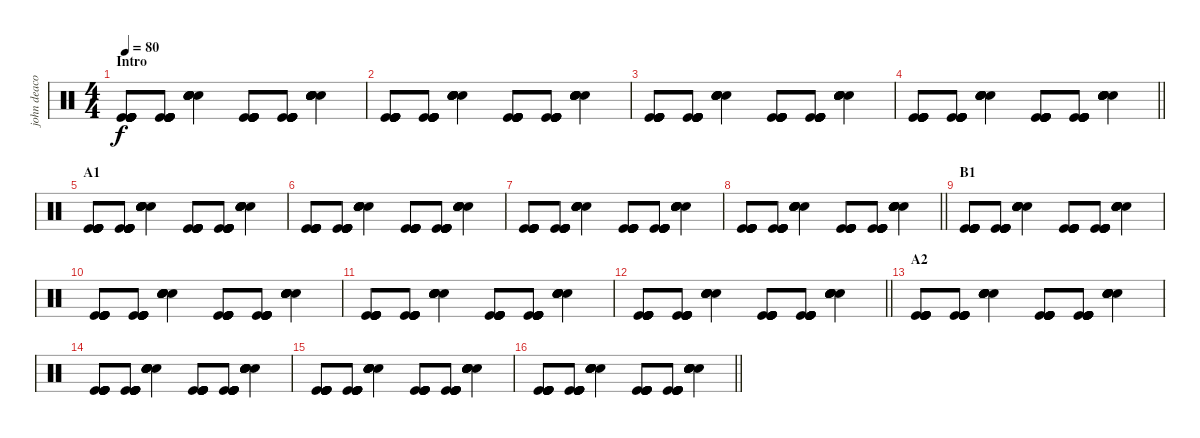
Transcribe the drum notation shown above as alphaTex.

\track ("john deacon hands" "john deaco") {instrument percussion}
\staff {score}
\articulation defaults
\ts (4 4)
\section ("" "Intro")
\tempo 80
\clef neutral
\ks c
("Kick (hit)" "Kick (hit)" "Kick (hit)" "Kick (hit)" "Kick (hit)" "Kick (hit)").8{dy f} ("Kick (hit)" "Kick (hit)" "Kick (hit)" "Kick (hit)" "Kick (hit)" "Kick (hit)").8 ("Hand Clap (hit)" "Hand Clap (hit)" "Hand Clap (hit)" "Hand Clap (hit)" "Hand Clap (hit)" "Hand Clap (hit)").4 ("Kick (hit)" "Kick (hit)" "Kick (hit)" "Kick (hit)" "Kick (hit)" "Kick (hit)").8 ("Kick (hit)" "Kick (hit)" "Kick (hit)" "Kick (hit)" "Kick (hit)" "Kick (hit)").8 ("Hand Clap (hit)" "Hand Clap (hit)" "Hand Clap (hit)" "Hand Clap (hit)" "Hand Clap (hit)" "Hand Clap (hit)").4 |
("Kick (hit)" "Kick (hit)" "Kick (hit)" "Kick (hit)" "Kick (hit)" "Kick (hit)").8 ("Kick (hit)" "Kick (hit)" "Kick (hit)" "Kick (hit)" "Kick (hit)" "Kick (hit)").8 ("Hand Clap (hit)" "Hand Clap (hit)" "Hand Clap (hit)" "Hand Clap (hit)" "Hand Clap (hit)" "Hand Clap (hit)").4 ("Kick (hit)" "Kick (hit)" "Kick (hit)" "Kick (hit)" "Kick (hit)" "Kick (hit)").8 ("Kick (hit)" "Kick (hit)" "Kick (hit)" "Kick (hit)" "Kick (hit)" "Kick (hit)").8 ("Hand Clap (hit)" "Hand Clap (hit)" "Hand Clap (hit)" "Hand Clap (hit)" "Hand Clap (hit)" "Hand Clap (hit)").4 |
("Kick (hit)" "Kick (hit)" "Kick (hit)" "Kick (hit)" "Kick (hit)" "Kick (hit)").8 ("Kick (hit)" "Kick (hit)" "Kick (hit)" "Kick (hit)" "Kick (hit)" "Kick (hit)").8 ("Hand Clap (hit)" "Hand Clap (hit)" "Hand Clap (hit)" "Hand Clap (hit)" "Hand Clap (hit)" "Hand Clap (hit)").4 ("Kick (hit)" "Kick (hit)" "Kick (hit)" "Kick (hit)" "Kick (hit)" "Kick (hit)").8 ("Kick (hit)" "Kick (hit)" "Kick (hit)" "Kick (hit)" "Kick (hit)" "Kick (hit)").8 ("Hand Clap (hit)" "Hand Clap (hit)" "Hand Clap (hit)" "Hand Clap (hit)" "Hand Clap (hit)" "Hand Clap (hit)").4 |
\barLineRight lightlight
("Kick (hit)" "Kick (hit)" "Kick (hit)" "Kick (hit)" "Kick (hit)" "Kick (hit)").8 ("Kick (hit)" "Kick (hit)" "Kick (hit)" "Kick (hit)" "Kick (hit)" "Kick (hit)").8 ("Hand Clap (hit)" "Hand Clap (hit)" "Hand Clap (hit)" "Hand Clap (hit)" "Hand Clap (hit)" "Hand Clap (hit)").4 ("Kick (hit)" "Kick (hit)" "Kick (hit)" "Kick (hit)" "Kick (hit)" "Kick (hit)").8 ("Kick (hit)" "Kick (hit)" "Kick (hit)" "Kick (hit)" "Kick (hit)" "Kick (hit)").8 ("Hand Clap (hit)" "Hand Clap (hit)" "Hand Clap (hit)" "Hand Clap (hit)" "Hand Clap (hit)" "Hand Clap (hit)").4 |
\section ("" "A1")
("Kick (hit)" "Kick (hit)" "Kick (hit)" "Kick (hit)" "Kick (hit)" "Kick (hit)").8 ("Kick (hit)" "Kick (hit)" "Kick (hit)" "Kick (hit)" "Kick (hit)" "Kick (hit)").8 ("Hand Clap (hit)" "Hand Clap (hit)" "Hand Clap (hit)" "Hand Clap (hit)" "Hand Clap (hit)" "Hand Clap (hit)").4 ("Kick (hit)" "Kick (hit)" "Kick (hit)" "Kick (hit)" "Kick (hit)" "Kick (hit)").8 ("Kick (hit)" "Kick (hit)" "Kick (hit)" "Kick (hit)" "Kick (hit)" "Kick (hit)").8 ("Hand Clap (hit)" "Hand Clap (hit)" "Hand Clap (hit)" "Hand Clap (hit)" "Hand Clap (hit)" "Hand Clap (hit)").4 |
("Kick (hit)" "Kick (hit)" "Kick (hit)" "Kick (hit)" "Kick (hit)" "Kick (hit)").8 ("Kick (hit)" "Kick (hit)" "Kick (hit)" "Kick (hit)" "Kick (hit)" "Kick (hit)").8 ("Hand Clap (hit)" "Hand Clap (hit)" "Hand Clap (hit)" "Hand Clap (hit)" "Hand Clap (hit)" "Hand Clap (hit)").4 ("Kick (hit)" "Kick (hit)" "Kick (hit)" "Kick (hit)" "Kick (hit)" "Kick (hit)").8 ("Kick (hit)" "Kick (hit)" "Kick (hit)" "Kick (hit)" "Kick (hit)" "Kick (hit)").8 ("Hand Clap (hit)" "Hand Clap (hit)" "Hand Clap (hit)" "Hand Clap (hit)" "Hand Clap (hit)" "Hand Clap (hit)").4 |
("Kick (hit)" "Kick (hit)" "Kick (hit)" "Kick (hit)" "Kick (hit)" "Kick (hit)").8 ("Kick (hit)" "Kick (hit)" "Kick (hit)" "Kick (hit)" "Kick (hit)" "Kick (hit)").8 ("Hand Clap (hit)" "Hand Clap (hit)" "Hand Clap (hit)" "Hand Clap (hit)" "Hand Clap (hit)" "Hand Clap (hit)").4 ("Kick (hit)" "Kick (hit)" "Kick (hit)" "Kick (hit)" "Kick (hit)" "Kick (hit)").8 ("Kick (hit)" "Kick (hit)" "Kick (hit)" "Kick (hit)" "Kick (hit)" "Kick (hit)").8 ("Hand Clap (hit)" "Hand Clap (hit)" "Hand Clap (hit)" "Hand Clap (hit)" "Hand Clap (hit)" "Hand Clap (hit)").4 |
\barLineRight lightlight
("Kick (hit)" "Kick (hit)" "Kick (hit)" "Kick (hit)" "Kick (hit)" "Kick (hit)").8 ("Kick (hit)" "Kick (hit)" "Kick (hit)" "Kick (hit)" "Kick (hit)" "Kick (hit)").8 ("Hand Clap (hit)" "Hand Clap (hit)" "Hand Clap (hit)" "Hand Clap (hit)" "Hand Clap (hit)" "Hand Clap (hit)").4 ("Kick (hit)" "Kick (hit)" "Kick (hit)" "Kick (hit)" "Kick (hit)" "Kick (hit)").8 ("Kick (hit)" "Kick (hit)" "Kick (hit)" "Kick (hit)" "Kick (hit)" "Kick (hit)").8 ("Hand Clap (hit)" "Hand Clap (hit)" "Hand Clap (hit)" "Hand Clap (hit)" "Hand Clap (hit)" "Hand Clap (hit)").4 |
\section ("" "B1")
("Kick (hit)" "Kick (hit)" "Kick (hit)" "Kick (hit)" "Kick (hit)" "Kick (hit)").8 ("Kick (hit)" "Kick (hit)" "Kick (hit)" "Kick (hit)" "Kick (hit)" "Kick (hit)").8 ("Hand Clap (hit)" "Hand Clap (hit)" "Hand Clap (hit)" "Hand Clap (hit)" "Hand Clap (hit)" "Hand Clap (hit)").4 ("Kick (hit)" "Kick (hit)" "Kick (hit)" "Kick (hit)" "Kick (hit)" "Kick (hit)").8 ("Kick (hit)" "Kick (hit)" "Kick (hit)" "Kick (hit)" "Kick (hit)" "Kick (hit)").8 ("Hand Clap (hit)" "Hand Clap (hit)" "Hand Clap (hit)" "Hand Clap (hit)" "Hand Clap (hit)" "Hand Clap (hit)").4 |
("Kick (hit)" "Kick (hit)" "Kick (hit)" "Kick (hit)" "Kick (hit)" "Kick (hit)").8 ("Kick (hit)" "Kick (hit)" "Kick (hit)" "Kick (hit)" "Kick (hit)" "Kick (hit)").8 ("Hand Clap (hit)" "Hand Clap (hit)" "Hand Clap (hit)" "Hand Clap (hit)" "Hand Clap (hit)" "Hand Clap (hit)").4 ("Kick (hit)" "Kick (hit)" "Kick (hit)" "Kick (hit)" "Kick (hit)" "Kick (hit)").8 ("Kick (hit)" "Kick (hit)" "Kick (hit)" "Kick (hit)" "Kick (hit)" "Kick (hit)").8 ("Hand Clap (hit)" "Hand Clap (hit)" "Hand Clap (hit)" "Hand Clap (hit)" "Hand Clap (hit)" "Hand Clap (hit)").4 |
("Kick (hit)" "Kick (hit)" "Kick (hit)" "Kick (hit)" "Kick (hit)" "Kick (hit)").8 ("Kick (hit)" "Kick (hit)" "Kick (hit)" "Kick (hit)" "Kick (hit)" "Kick (hit)").8 ("Hand Clap (hit)" "Hand Clap (hit)" "Hand Clap (hit)" "Hand Clap (hit)" "Hand Clap (hit)" "Hand Clap (hit)").4 ("Kick (hit)" "Kick (hit)" "Kick (hit)" "Kick (hit)" "Kick (hit)" "Kick (hit)").8 ("Kick (hit)" "Kick (hit)" "Kick (hit)" "Kick (hit)" "Kick (hit)" "Kick (hit)").8 ("Hand Clap (hit)" "Hand Clap (hit)" "Hand Clap (hit)" "Hand Clap (hit)" "Hand Clap (hit)" "Hand Clap (hit)").4 |
\barLineRight lightlight
("Kick (hit)" "Kick (hit)" "Kick (hit)" "Kick (hit)" "Kick (hit)" "Kick (hit)").8 ("Kick (hit)" "Kick (hit)" "Kick (hit)" "Kick (hit)" "Kick (hit)" "Kick (hit)").8 ("Hand Clap (hit)" "Hand Clap (hit)" "Hand Clap (hit)" "Hand Clap (hit)" "Hand Clap (hit)" "Hand Clap (hit)").4 ("Kick (hit)" "Kick (hit)" "Kick (hit)" "Kick (hit)" "Kick (hit)" "Kick (hit)").8 ("Kick (hit)" "Kick (hit)" "Kick (hit)" "Kick (hit)" "Kick (hit)" "Kick (hit)").8 ("Hand Clap (hit)" "Hand Clap (hit)" "Hand Clap (hit)" "Hand Clap (hit)" "Hand Clap (hit)" "Hand Clap (hit)").4 |
\section ("" "A2")
("Kick (hit)" "Kick (hit)" "Kick (hit)" "Kick (hit)" "Kick (hit)" "Kick (hit)").8 ("Kick (hit)" "Kick (hit)" "Kick (hit)" "Kick (hit)" "Kick (hit)" "Kick (hit)").8 ("Hand Clap (hit)" "Hand Clap (hit)" "Hand Clap (hit)" "Hand Clap (hit)" "Hand Clap (hit)" "Hand Clap (hit)").4 ("Kick (hit)" "Kick (hit)" "Kick (hit)" "Kick (hit)" "Kick (hit)" "Kick (hit)").8 ("Kick (hit)" "Kick (hit)" "Kick (hit)" "Kick (hit)" "Kick (hit)" "Kick (hit)").8 ("Hand Clap (hit)" "Hand Clap (hit)" "Hand Clap (hit)" "Hand Clap (hit)" "Hand Clap (hit)" "Hand Clap (hit)").4 |
("Kick (hit)" "Kick (hit)" "Kick (hit)" "Kick (hit)" "Kick (hit)" "Kick (hit)").8 ("Kick (hit)" "Kick (hit)" "Kick (hit)" "Kick (hit)" "Kick (hit)" "Kick (hit)").8 ("Hand Clap (hit)" "Hand Clap (hit)" "Hand Clap (hit)" "Hand Clap (hit)" "Hand Clap (hit)" "Hand Clap (hit)").4 ("Kick (hit)" "Kick (hit)" "Kick (hit)" "Kick (hit)" "Kick (hit)" "Kick (hit)").8 ("Kick (hit)" "Kick (hit)" "Kick (hit)" "Kick (hit)" "Kick (hit)" "Kick (hit)").8 ("Hand Clap (hit)" "Hand Clap (hit)" "Hand Clap (hit)" "Hand Clap (hit)" "Hand Clap (hit)" "Hand Clap (hit)").4 |
("Kick (hit)" "Kick (hit)" "Kick (hit)" "Kick (hit)" "Kick (hit)" "Kick (hit)").8 ("Kick (hit)" "Kick (hit)" "Kick (hit)" "Kick (hit)" "Kick (hit)" "Kick (hit)").8 ("Hand Clap (hit)" "Hand Clap (hit)" "Hand Clap (hit)" "Hand Clap (hit)" "Hand Clap (hit)" "Hand Clap (hit)").4 ("Kick (hit)" "Kick (hit)" "Kick (hit)" "Kick (hit)" "Kick (hit)" "Kick (hit)").8 ("Kick (hit)" "Kick (hit)" "Kick (hit)" "Kick (hit)" "Kick (hit)" "Kick (hit)").8 ("Hand Clap (hit)" "Hand Clap (hit)" "Hand Clap (hit)" "Hand Clap (hit)" "Hand Clap (hit)" "Hand Clap (hit)").4 |
\barLineRight lightlight
("Kick (hit)" "Kick (hit)" "Kick (hit)" "Kick (hit)" "Kick (hit)" "Kick (hit)").8 ("Kick (hit)" "Kick (hit)" "Kick (hit)" "Kick (hit)" "Kick (hit)" "Kick (hit)").8 ("Hand Clap (hit)" "Hand Clap (hit)" "Hand Clap (hit)" "Hand Clap (hit)" "Hand Clap (hit)" "Hand Clap (hit)").4 ("Kick (hit)" "Kick (hit)" "Kick (hit)" "Kick (hit)" "Kick (hit)" "Kick (hit)").8 ("Kick (hit)" "Kick (hit)" "Kick (hit)" "Kick (hit)" "Kick (hit)" "Kick (hit)").8 ("Hand Clap (hit)" "Hand Clap (hit)" "Hand Clap (hit)" "Hand Clap (hit)" "Hand Clap (hit)" "Hand Clap (hit)").4
